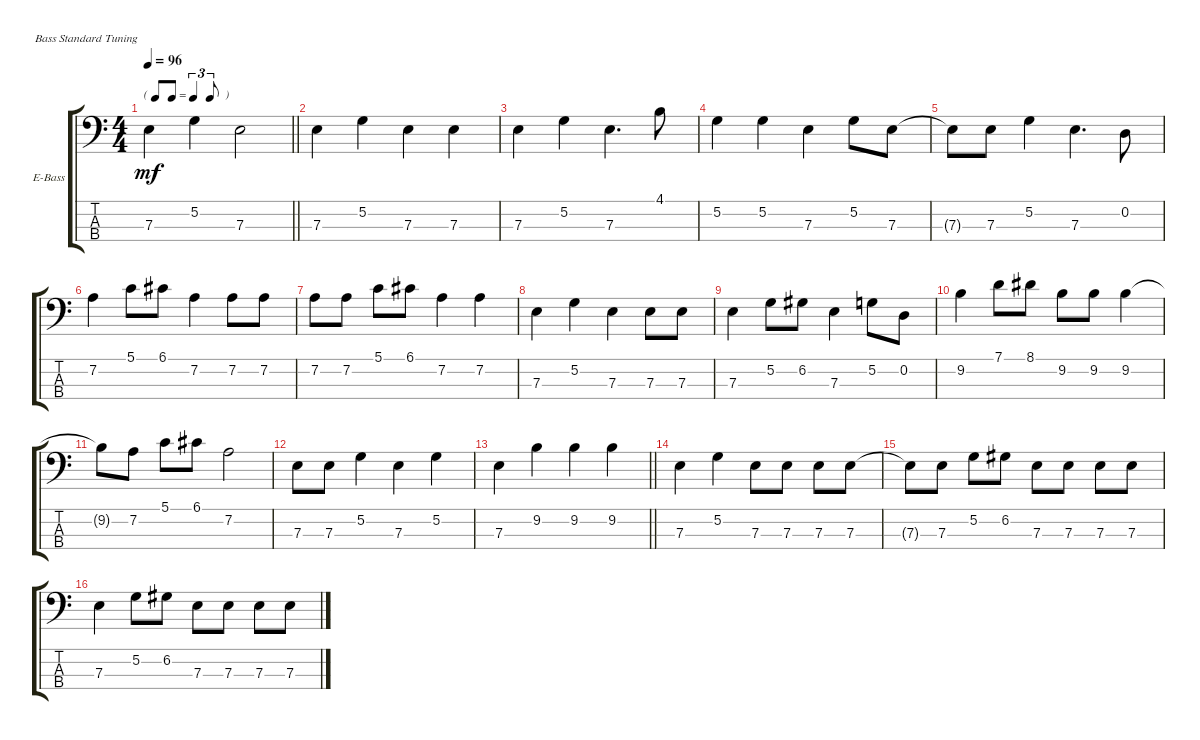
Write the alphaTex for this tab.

\defaultSystemsLayout 4
\bracketExtendMode groupsimilarinstruments
\firstSystemTrackNameOrientation horizontal
\otherSystemsTrackNameOrientation horizontal
\track ("Electric Bass" "E-Bass") {instrument electricbassfinger}
\staff {score tabs}
\tuning (G2 D2 A1 E1)
\ts (4 4)
\tf triplet8th
\tempo 96
\clef f4
\barLineRight lightlight
\ks c
7.3.4{dy mf} 5.2.4 7.3.2 |
7.3.4 5.2.4 7.3.4 7.3.4 |
7.3.4 5.2.4 7.3.4{d} 4.1.8 |
5.2.4 5.2.4 7.3.4 5.2.8 7.3.8 |
7.3{t}.8 7.3.8 5.2.4 7.3.4{d} 0.2.8 |
7.2.4 5.1.8 6.1.8 7.2.4 7.2.8 7.2.8 |
7.2.8 7.2.8 5.1.8 6.1.8 7.2.4 7.2.4 |
7.3.4 5.2.4 7.3.4 7.3.8 7.3.8 |
7.3.4 5.2.8 6.2.8 7.3.4 5.2.8 0.2.8 |
9.2.4 7.1.8 8.1.8 9.2.8 9.2.8 9.2.4 |
9.2{t}.8 7.2.8 5.1.8 6.1.8 7.2.2 |
7.3.8 7.3.8 5.2.4 7.3.4 5.2.4 |
\barLineRight lightlight
7.3.4 9.2.4 9.2.4 9.2.4 |
7.3.4 5.2.4 7.3.8 7.3.8 7.3.8 7.3.8 |
7.3{t}.8 7.3.8 5.2.8 6.2.8 7.3.8 7.3.8 7.3.8 7.3.8 |
7.3.4 5.2.8 6.2.8 7.3.8 7.3.8 7.3.8 7.3.8
